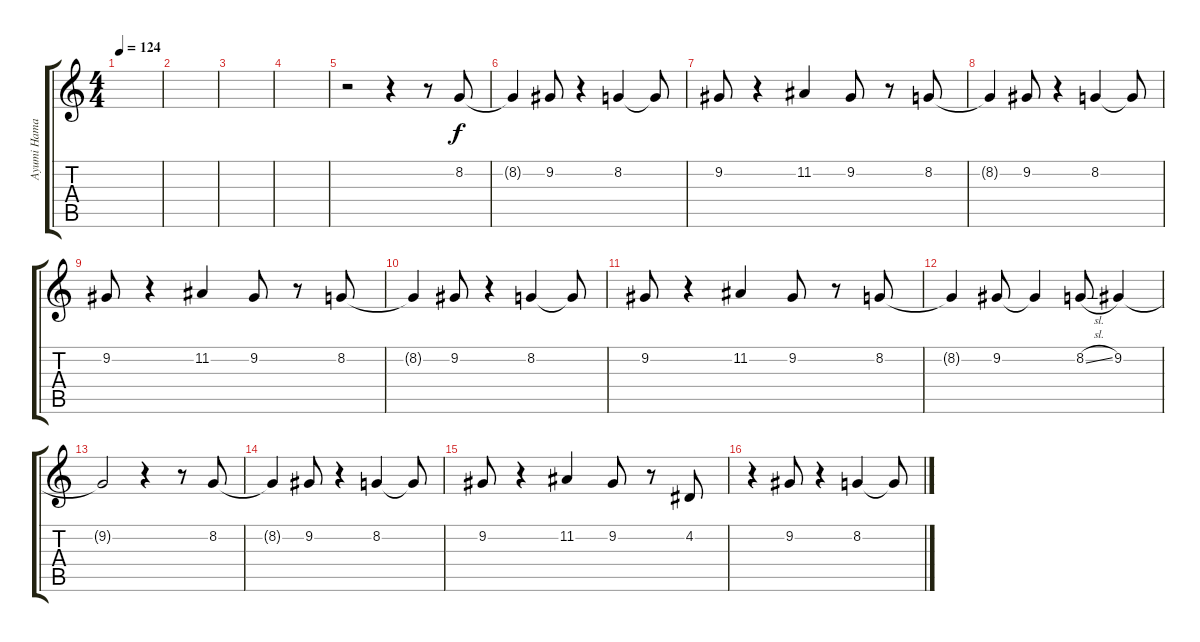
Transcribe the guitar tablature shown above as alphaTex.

\track ("Ayumi Hamasaki" "Ayumi Hama") {instrument lead2sawtooth}
\staff {score tabs}
\tuning (E4 B3 G3 D3 A2 E2) {hide}
\ts (4 4)
\tempo 124
\clef g2
\ks c
|
|
|
|
r.2 r.4 r.8 8.2.8 |
8.2{t}.4 9.2.8 r.4 8.2.4 8.2{t}.8 |
9.2.8 r.4 11.2.4 9.2.8 r.8 8.2.8 |
8.2{t}.4 9.2.8 r.4 8.2.4 8.2{t}.8 |
9.2.8 r.4 11.2.4 9.2.8 r.8 8.2.8 |
8.2{t}.4 9.2.8 r.4 8.2.4 8.2{t}.8 |
9.2.8 r.4 11.2.4 9.2.8 r.8 8.2.8 |
8.2{t}.4 9.2.8 9.2{t}.4 8.2{sl}.8 9.2.4 |
9.2{t}.2 r.4 r.8 8.2.8 |
8.2{t}.4 9.2.8 r.4 8.2.4 8.2{t}.8 |
9.2.8 r.4 11.2.4 9.2.8 r.8 4.2.8 |
r.4 9.2.8 r.4 8.2.4 8.2{t}.8
